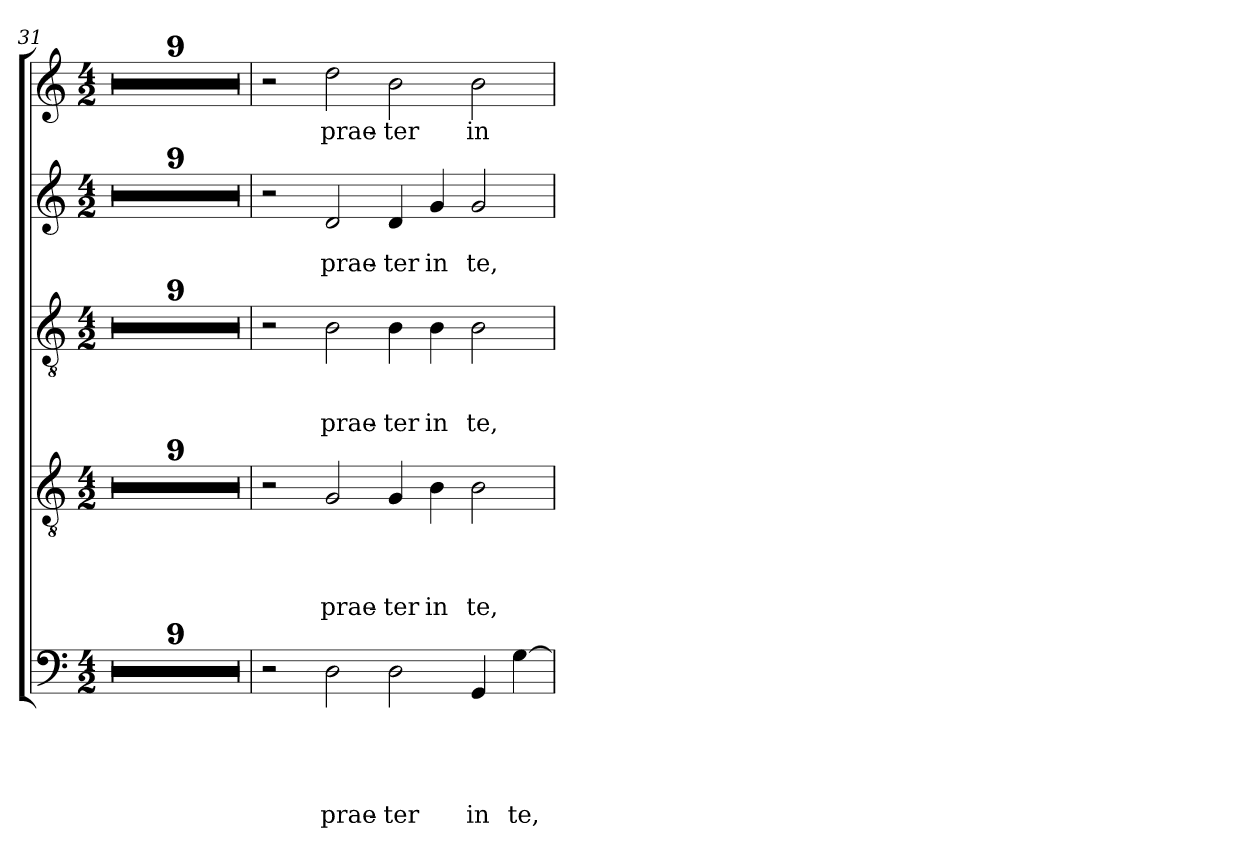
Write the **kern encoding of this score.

**kern	**text	**text	**text	**text	**text	**kern	**text	**text	**text	**text	**kern	**text	**text	**text	**kern	**text	**text	**kern	**text
*part5	*part5	*part5	*part5	*part5	*part5	*part4	*part4	*part4	*part4	*part4	*part3	*part3	*part3	*part3	*part2	*part2	*part2	*part1	*part1
*staff5	*staff5	*staff5	*staff5	*staff5	*staff5	*staff4	*staff4	*staff4	*staff4	*staff4	*staff3	*staff3	*staff3	*staff3	*staff2	*staff2	*staff2	*staff1	*staff1
*clefF4	*	*	*	*	*	*clefGv2	*	*	*	*	*clefGv2	*	*	*	*clefG2	*	*	*clefG2	*
*k[]	*	*	*	*	*	*k[]	*	*	*	*	*k[]	*	*	*	*k[]	*	*	*k[]	*
*C:	*	*	*	*	*	*C:	*	*	*	*	*C:	*	*	*	*C:	*	*	*C:	*
*M4/2	*	*	*	*	*	*M4/2	*	*	*	*	*M4/2	*	*	*	*M4/2	*	*	*M4/2	*
=31	=31	=31	=31	=31	=31	=31	=31	=31	=31	=31	=31	=31	=31	=31	=31	=31	=31	=31	=31
0r	.	.	.	.	.	0r	.	.	.	.	0r	.	.	.	0r	.	.	0r	.
=32	=32	=32	=32	=32	=32	=32	=32	=32	=32	=32	=32	=32	=32	=32	=32	=32	=32	=32	=32
0r	.	.	.	.	.	0r	.	.	.	.	0r	.	.	.	0r	.	.	0r	.
=33	=33	=33	=33	=33	=33	=33	=33	=33	=33	=33	=33	=33	=33	=33	=33	=33	=33	=33	=33
0r	.	.	.	.	.	0r	.	.	.	.	0r	.	.	.	0r	.	.	0r	.
=34	=34	=34	=34	=34	=34	=34	=34	=34	=34	=34	=34	=34	=34	=34	=34	=34	=34	=34	=34
0r	.	.	.	.	.	0r	.	.	.	.	0r	.	.	.	0r	.	.	0r	.
=35	=35	=35	=35	=35	=35	=35	=35	=35	=35	=35	=35	=35	=35	=35	=35	=35	=35	=35	=35
0r	.	.	.	.	.	0r	.	.	.	.	0r	.	.	.	0r	.	.	0r	.
=36	=36	=36	=36	=36	=36	=36	=36	=36	=36	=36	=36	=36	=36	=36	=36	=36	=36	=36	=36
0r	.	.	.	.	.	0r	.	.	.	.	0r	.	.	.	0r	.	.	0r	.
=37	=37	=37	=37	=37	=37	=37	=37	=37	=37	=37	=37	=37	=37	=37	=37	=37	=37	=37	=37
0r	.	.	.	.	.	0r	.	.	.	.	0r	.	.	.	0r	.	.	0r	.
=38	=38	=38	=38	=38	=38	=38	=38	=38	=38	=38	=38	=38	=38	=38	=38	=38	=38	=38	=38
0r	.	.	.	.	.	0r	.	.	.	.	0r	.	.	.	0r	.	.	0r	.
=39	=39	=39	=39	=39	=39	=39	=39	=39	=39	=39	=39	=39	=39	=39	=39	=39	=39	=39	=39
0r	.	.	.	.	.	0r	.	.	.	.	0r	.	.	.	0r	.	.	0r	.
=40	=40	=40	=40	=40	=40	=40	=40	=40	=40	=40	=40	=40	=40	=40	=40	=40	=40	=40	=40
2r	.	.	.	.	.	2r	.	.	.	.	2r	.	.	.	2r	.	.	2r	.
!	!	!	!	!	!LO:LY:b	!	!	!	!	!LO:LY:b	!	!	!	!LO:LY:b	!	!	!LO:LY:b	!	!LO:LY:b
2D\	.	.	.	.	prae-	2G/	.	.	.	prae-	2B\	.	.	prae-	2d/	.	prae-	2dd\	prae-
!	!	!	!	!	!LO:LY:b	!	!	!	!	!LO:LY:b	!	!	!	!LO:LY:b	!	!	!LO:LY:b	!	!LO:LY:b
2D\	.	.	.	.	-ter	4G/	.	.	.	-ter	4B\	.	.	-ter	4d/	.	-ter	2b\	-ter
!	!	!	!	!	!	!	!	!	!	!LO:LY:b	!	!	!	!LO:LY:b	!	!	!LO:LY:b	!	!
.	.	.	.	.	.	4B\	.	.	.	in	4B\	.	.	in	4g/	.	in	.	.
!	!	!	!	!	!LO:LY:b	!	!	!	!	!LO:LY:b	!	!	!	!LO:LY:b	!	!	!LO:LY:b	!	!LO:LY:b
4GG/	.	.	.	.	in	2B\	.	.	.	te,	2B\	.	.	te,	2g/	.	te,	2b\	in
!	!	!	!	!	!LO:LY:b	!	!	!	!	!	!	!	!	!	!	!	!	!	!
[>4G\	.	.	.	.	te,	.	.	.	.	.	.	.	.	.	.	.	.	.	.
=	=	=	=	=	=	=	=	=	=	=	=	=	=	=	=	=	=	=	=
*-	*-	*-	*-	*-	*-	*-	*-	*-	*-	*-	*-	*-	*-	*-	*-	*-	*-	*-	*-
